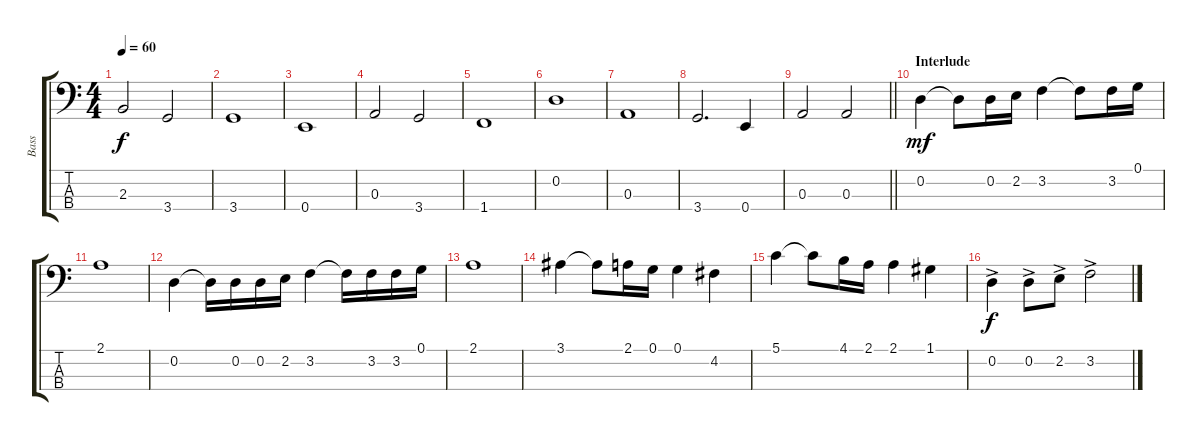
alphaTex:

\track ("Bass" "Bass") {instrument electricbassfinger}
\staff {score tabs}
\tuning (G2 D2 A1 E1) {hide}
\ts (4 4)
\tempo 60
\clef f4
\ks c
2.3.2{dy f} 3.4.2 |
3.4.1 |
0.4.1 |
0.3.2 3.4.2 |
1.4.1 |
0.2.1 |
0.3.1 |
3.4.2{d} 0.4.4 |
\barLineRight lightlight
0.3.2 0.3.2 |
\section ("" "Interlude")
0.2.4{dy mf} 0.2{t}.8 0.2.16 2.2.16 3.2.4 3.2{t}.8 3.2.16 0.1.16 |
2.1.1 |
0.2.4 0.2{t}.16 0.2.16 0.2.16 2.2.16 3.2.4 3.2{t}.16 3.2.16 3.2.16 0.1.16 |
2.1.1 |
3.1.4 3.1{t}.8 2.1.16 0.1.16 0.1.4 4.2.4 |
5.1.4 5.1{t}.8 4.1.16 2.1.16 2.1.4 1.1.4 |
0.2{ac}.4{dy f} 0.2{ac}.8 2.2{ac}.8 3.2{ac}.2
